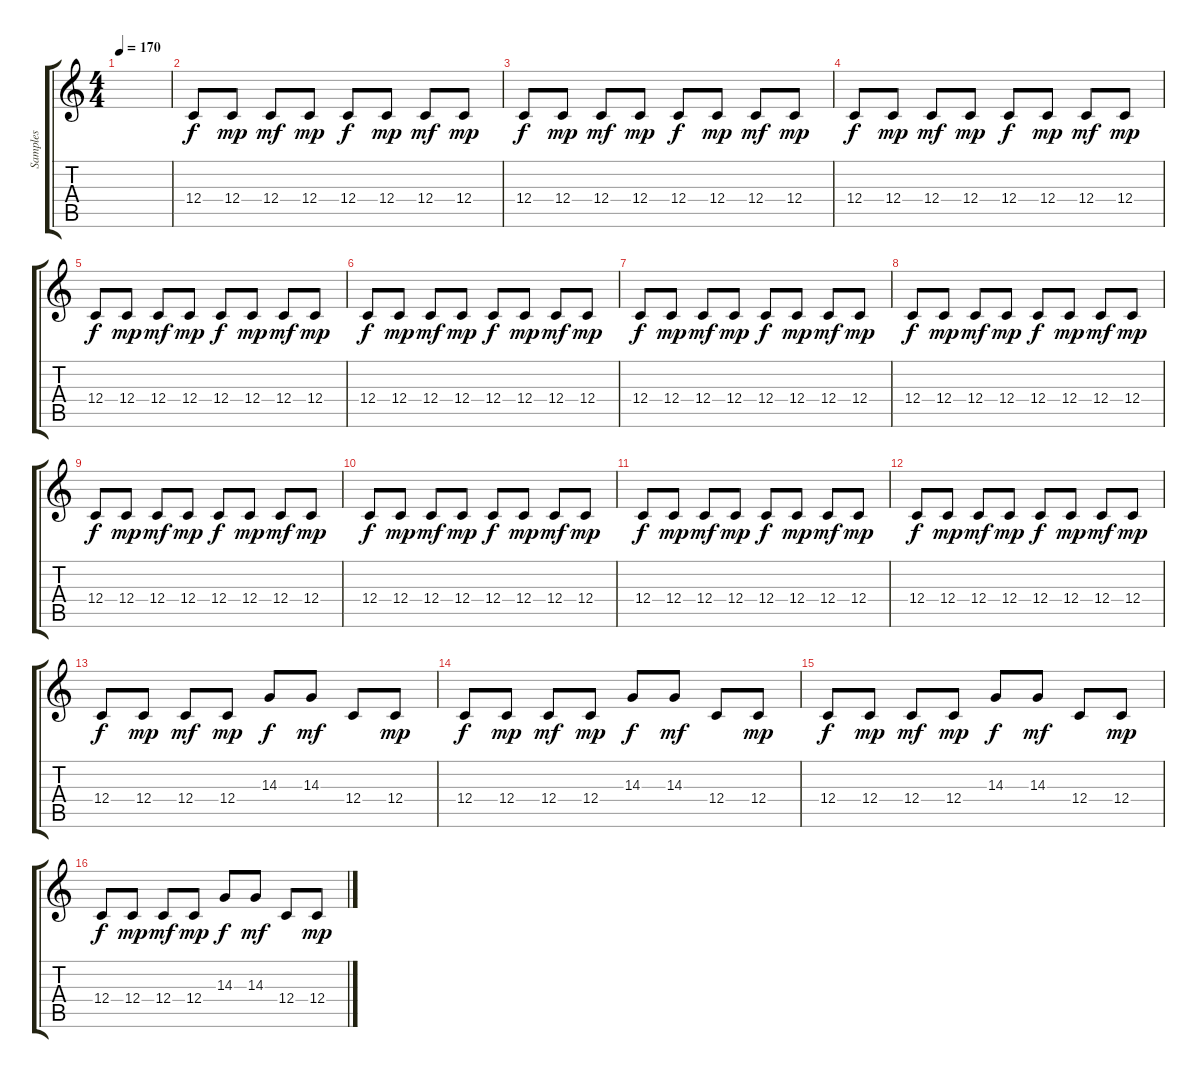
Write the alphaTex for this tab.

\track ("Samples" "Samples") {instrument viola}
\staff {score tabs}
\tuning (D4 A3 F3 C3 G2 C2) {hide}
\ts (4 4)
\tempo 170
\clef g2
\ks c
|
12.4.8 12.4.8{dy mp} 12.4.8{dy mf} 12.4.8{dy mp} 12.4.8{dy f} 12.4.8{dy mp} 12.4.8{dy mf} 12.4.8{dy mp} |
12.4.8{dy f} 12.4.8{dy mp} 12.4.8{dy mf} 12.4.8{dy mp} 12.4.8{dy f} 12.4.8{dy mp} 12.4.8{dy mf} 12.4.8{dy mp} |
12.4.8{dy f} 12.4.8{dy mp} 12.4.8{dy mf} 12.4.8{dy mp} 12.4.8{dy f} 12.4.8{dy mp} 12.4.8{dy mf} 12.4.8{dy mp} |
12.4.8{dy f} 12.4.8{dy mp} 12.4.8{dy mf} 12.4.8{dy mp} 12.4.8{dy f} 12.4.8{dy mp} 12.4.8{dy mf} 12.4.8{dy mp} |
12.4.8{dy f} 12.4.8{dy mp} 12.4.8{dy mf} 12.4.8{dy mp} 12.4.8{dy f} 12.4.8{dy mp} 12.4.8{dy mf} 12.4.8{dy mp} |
12.4.8{dy f} 12.4.8{dy mp} 12.4.8{dy mf} 12.4.8{dy mp} 12.4.8{dy f} 12.4.8{dy mp} 12.4.8{dy mf} 12.4.8{dy mp} |
12.4.8{dy f} 12.4.8{dy mp} 12.4.8{dy mf} 12.4.8{dy mp} 12.4.8{dy f} 12.4.8{dy mp} 12.4.8{dy mf} 12.4.8{dy mp} |
12.4.8{dy f} 12.4.8{dy mp} 12.4.8{dy mf} 12.4.8{dy mp} 12.4.8{dy f} 12.4.8{dy mp} 12.4.8{dy mf} 12.4.8{dy mp} |
12.4.8{dy f} 12.4.8{dy mp} 12.4.8{dy mf} 12.4.8{dy mp} 12.4.8{dy f} 12.4.8{dy mp} 12.4.8{dy mf} 12.4.8{dy mp} |
12.4.8{dy f} 12.4.8{dy mp} 12.4.8{dy mf} 12.4.8{dy mp} 12.4.8{dy f} 12.4.8{dy mp} 12.4.8{dy mf} 12.4.8{dy mp} |
12.4.8{dy f} 12.4.8{dy mp} 12.4.8{dy mf} 12.4.8{dy mp} 12.4.8{dy f} 12.4.8{dy mp} 12.4.8{dy mf} 12.4.8{dy mp} |
12.4.8{dy f} 12.4.8{dy mp} 12.4.8{dy mf} 12.4.8{dy mp} 14.3.8{dy f} 14.3.8{dy mf} 12.4.8 12.4.8{dy mp} |
12.4.8{dy f} 12.4.8{dy mp} 12.4.8{dy mf} 12.4.8{dy mp} 14.3.8{dy f} 14.3.8{dy mf} 12.4.8 12.4.8{dy mp} |
12.4.8{dy f} 12.4.8{dy mp} 12.4.8{dy mf} 12.4.8{dy mp} 14.3.8{dy f} 14.3.8{dy mf} 12.4.8 12.4.8{dy mp} |
12.4.8{dy f} 12.4.8{dy mp} 12.4.8{dy mf} 12.4.8{dy mp} 14.3.8{dy f} 14.3.8{dy mf} 12.4.8 12.4.8{dy mp}
